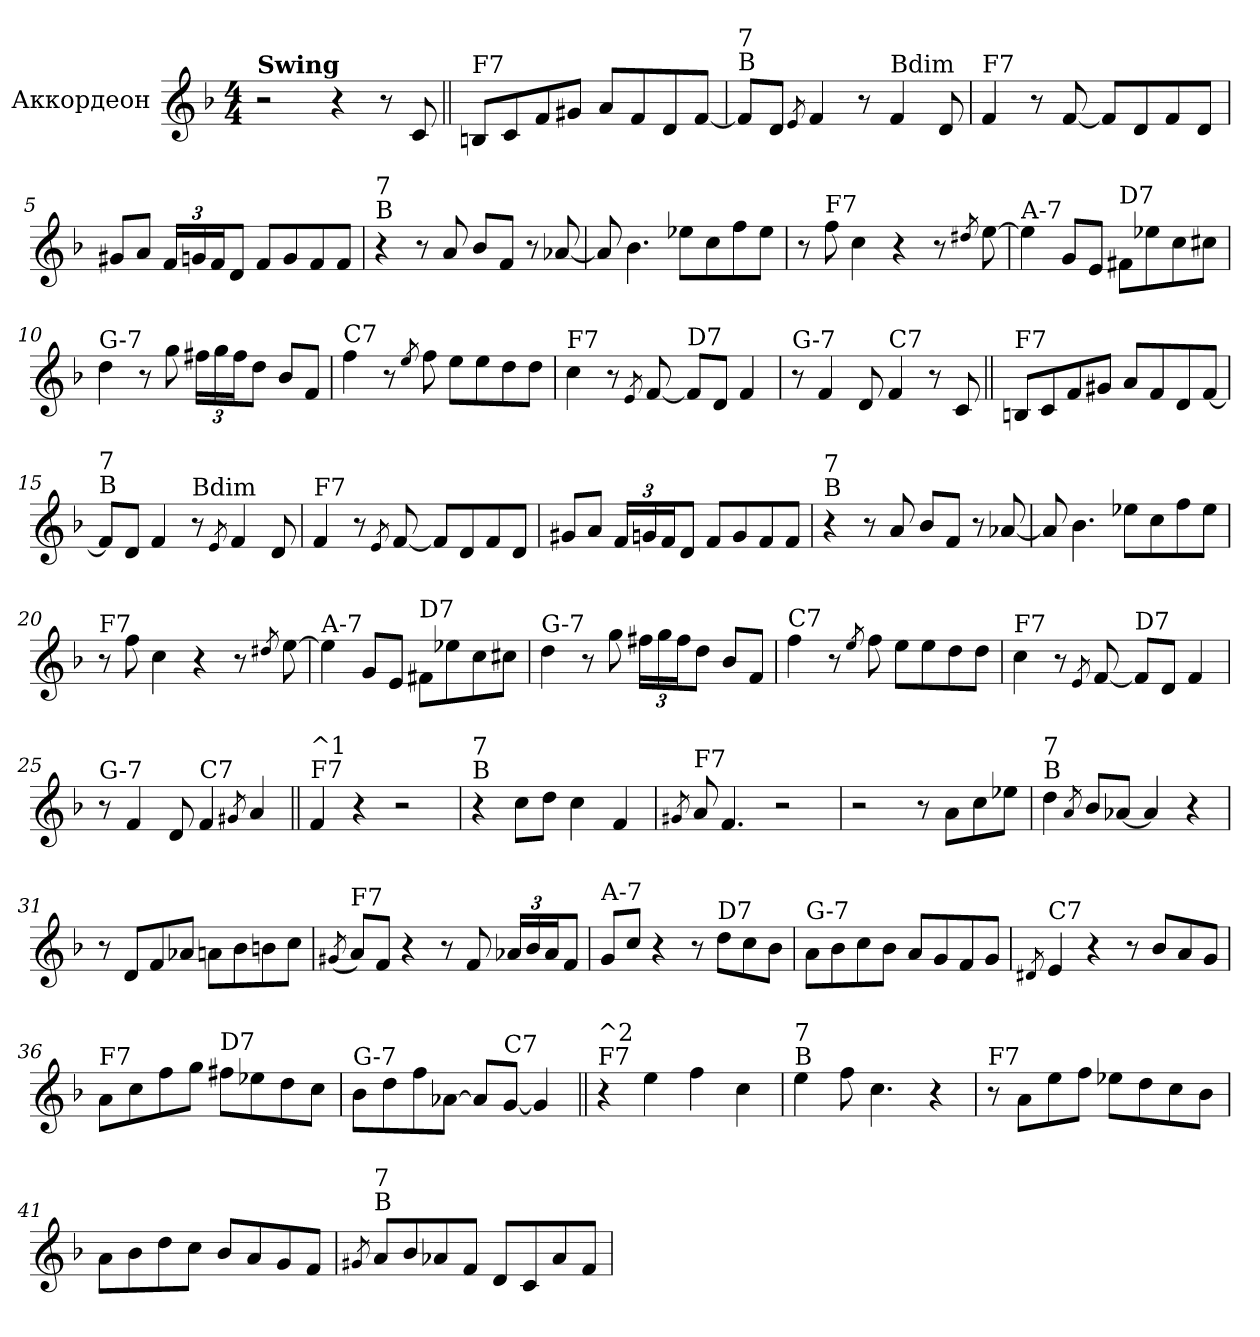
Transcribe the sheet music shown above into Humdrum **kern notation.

**kern
*part1
*staff1
*I"Аккордеон
*clefG2
*k[b-]
*M4/4
*MM160
=1
!LO:TX:B:t=Swing
2r
4r
8r
8c/
=2||
!LO:TX:a:t=F7
8Bn/L
8c/
8f/
8g#X/J
8a/L
8f/
8d/
[8f/J
=3
!LO:TX:a:t=B
!LO:TX:a:t=7
8f/L]
8d/J
8qe/
4f/
8r
!LO:TX:a:t=Bdim
4f/
8d/
=4
!LO:TX:a:t=F7
4f/
8r
[8f/
8f/L]
8d/
8f/
8d/J
=5
8g#X/L
8a/J
*Xbrackettup
24f/LL
24gn/
24f/J
8d/J
8f/L
8g/
8f/
8f/J
!!LO:LB:g=z
=6
!LO:TX:a:t=B
!LO:TX:a:t=7
4r
8r
8a/
8b-/L
8f/J
8r
[8a-X/
=7
8a-/]
4.b-\
8ee-X\L
8cc\
8ff\
8ee-\J
=8
8r
!LO:TX:a:t=F7
8ff\
4cc\
4r
8r
8qdd#X/
[8ee\
=9
!LO:TX:a:t=A-7
4ee\]
8g/L
8e/J
!LO:TX:a:t=D7
8f#X\L
8ee-X\
8cc\
8cc#X\J
=10
!LO:TX:a:t=G-7
4dd\
8r
8gg\
24ff#X\LL
24gg\
24ff#\J
8dd\J
8b-/L
8f/J
!!LO:LB:g=z
=11
!LO:TX:a:t=C7
4ff\
8r
8qee/
8ff\
8ee\L
8ee\
8dd\
8dd\J
=12
!LO:TX:a:t=F7
4cc\
8r
8qe/
[8f/
!LO:TX:a:t=D7
8f/L]
8d/J
4f/
=13
!LO:TX:a:t=G-7
8r
4f/
8d/
!LO:TX:a:t=C7
4f/
8r
8c/
=14||
!LO:TX:a:t=F7
8Bn/L
8c/
8f/
8g#X/J
8a/L
8f/
8d/
[8f/J
=15
!LO:TX:a:t=B
!LO:TX:a:t=7
8f/L]
8d/J
4f/
!LO:TX:a:t=Bdim
8r
8qe/
4f/
8d/
!!LO:LB:g=z
=16
!LO:TX:a:t=F7
4f/
8r
8qe/
[8f/
8f/L]
8d/
8f/
8d/J
=17
8g#X/L
8a/J
24f/LL
24gn/
24f/J
8d/J
8f/L
8g/
8f/
8f/J
=18
!LO:TX:a:t=B
!LO:TX:a:t=7
4r
8r
8a/
8b-/L
8f/J
8r
[8a-X/
=19
8a-/]
4.b-\
8ee-X\L
8cc\
8ff\
8ee-\J
=20
!LO:TX:a:t=F7
8r
8ff\
4cc\
4r
8r
8qdd#X/
[8ee\
!!LO:LB:g=z
=21
!LO:TX:a:t=A-7
4ee\]
8g/L
8e/J
!LO:TX:a:t=D7
8f#X\L
8ee-X\
8cc\
8cc#X\J
=22
!LO:TX:a:t=G-7
4dd\
8r
8gg\
24ff#X\LL
24gg\
24ff#\J
8dd\J
8b-/L
8f/J
=23
!LO:TX:a:t=C7
4ff\
8r
8qee/
8ff\
8ee\L
8ee\
8dd\
8dd\J
=24
!LO:TX:a:t=F7
4cc\
8r
8qe/
[8f/
!LO:TX:a:t=D7
8f/L]
8d/J
4f/
=25
!LO:TX:a:t=G-7
8r
4f/
8d/
!LO:TX:a:t=C7
4f/
8qg#X/
4a/
!!LO:LB:g=z
=26||
!LO:TX:a:t=F7
!LO:TX:a:t=^1
4f/
4r
2r
=27
!LO:TX:a:t=B
!LO:TX:a:t=7
4r
8cc\L
8dd\J
4cc\
4f/
=28
8qg#X/
!LO:TX:a:t=F7
8a/
4.f/
2r
=29
2r
8r
8a\L
8cc\
8ee-X\J
=30
!LO:TX:a:t=B
!LO:TX:a:t=7
4dd\
8qa/
8b-/L
[8a-X/J
4a-/]
4r
=31
8r
8d/L
8f/
8a-X/J
8an\L
8b-\
8bn\
8cc\J
!!LO:LB:g=z
=32
(<8qg#X/
!LO:TX:a:t=F7
8a/L)
8f/J
4r
8r
8f/
24a-X/LL
24b-/
24a-/J
8f/J
=33
!LO:TX:a:t=A-7
8g/L
8cc/J
4r
8r
!LO:TX:a:t=D7
8dd\L
8cc\
8b-\J
=34
!LO:TX:a:t=G-7
8a\L
8b-\
8cc\
8b-\J
8a/L
8g/
8f/
8g/J
=35
8qd#X/
!LO:TX:a:t=C7
4e/
4r
8r
8b-/L
8a/
8g/J
=36
!LO:TX:a:t=F7
8a\L
8cc\
8ff\
8gg\J
!LO:TX:a:t=D7
8ff#X\L
8ee-X\
8dd\
8cc\J
!!LO:LB:g=z
=37
!LO:TX:a:t=G-7
8b-\L
8dd\
8ff\
[8a-X\J
8a-/L]
!LO:TX:a:t=C7
[8g/J
4g/]
=38||
!LO:TX:a:t=F7
!LO:TX:a:t=^2
4r
4ee\
4ff\
4cc\
=39
!LO:TX:a:t=B
!LO:TX:a:t=7
4ee\
8ff\
4.cc\
4r
=40
!LO:TX:a:t=F7
8r
8a\L
8ee\
8ff\J
8ee-X\L
8dd\
8cc\
8b-\J
=41
8a\L
8b-\
8dd\
8cc\J
8b-/L
8a/
8g/
8f/J
=42
8qg#X/
!LO:TX:a:t=B
!LO:TX:a:t=7
8a/L
8b-/
8a-X/
8f/J
8d/L
8c/
8a-/
8f/J
=
*-
